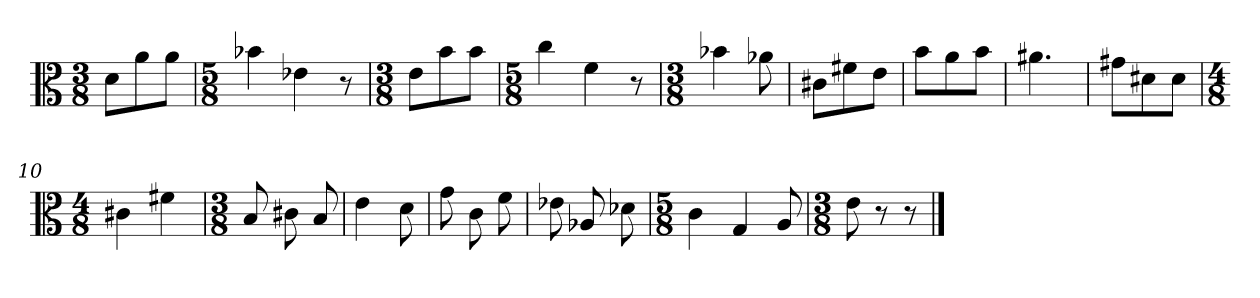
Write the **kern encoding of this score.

**kern
*part1
*staff1
*clefC3
*k[]
*M3/8
=1
8d\L
8a\
8a\J
=2
*M5/8
4b-X\
4e-X\
8r
=3
*M3/8
8e\L
8b\
8b\J
=4
*M5/8
4cc\
4f\
8r
=5
*M3/8
4b-X\
8a-X\
=6
8c#X\L
8f#X\
8e\J
=7
8b\L
8a\
8b\J
=8
4.a#X\
=9
8g#X\L
8d#X\
8d#\J
=10
*M4/8
4c#X\
4f#X\
=11
*M3/8
8B/
8c#X\
8B/
=12
4e\
8d\
=13
8g\
8c\
8f\
=14
8e-X\
8A-X/
8d-X\
=15
*M5/8
4c\
4G/
8A/
=16
*M3/8
8e\
8r
8r
==
*-
